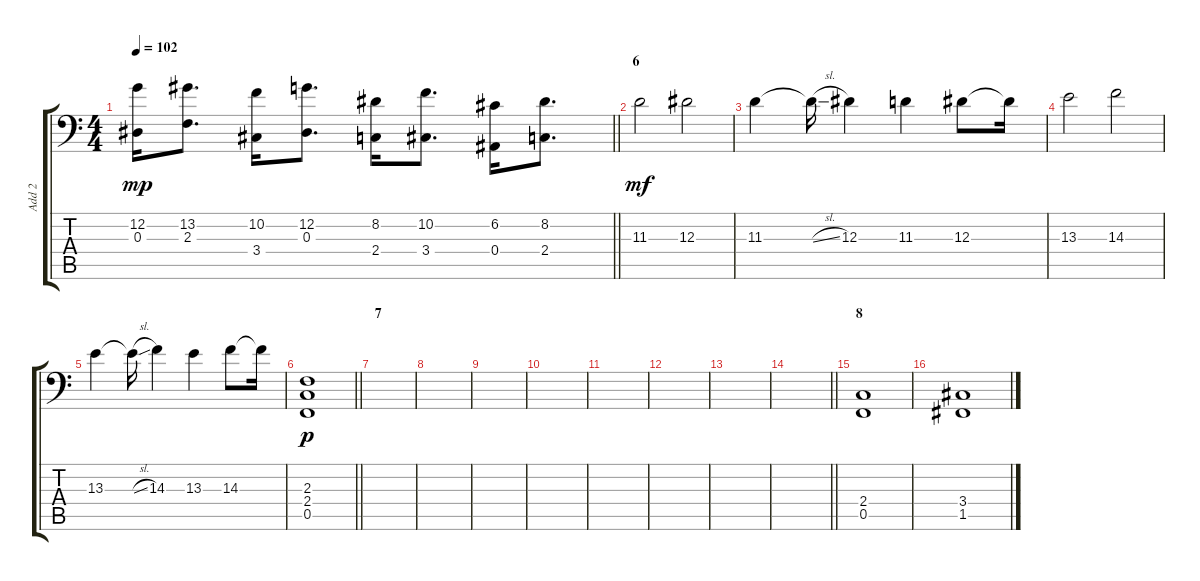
\track ("Add 2" "Add 2") {instrument choiraahs}
\staff {score tabs}
\tuning (C4 G3 Eb3 Bb2 F2 Bb1) {hide}
\ts (4 4)
\tempo 102
\clef f4
\barLineRight lightlight
\ks c
(12.2 0.3).16{dy mp} (13.2 2.3).8{d} (10.2 3.4).16 (12.2 0.3).8{d} (8.2 2.4).16 (10.2 3.4).8{d} (6.2 0.4).16 (8.2 2.4).8{d} |
\section ("" "6")
11.3.2{dy mf} 12.3.2 |
11.3.4 11.3{sl t}.16 12.3.4 11.3.4 12.3.8 12.3{t}.16 |
13.3.2 14.3.2 |
13.3.4 13.3{sl t}.16 14.3.4 13.3.4 14.3.8 14.3{t}.16 |
\barLineRight lightlight
(2.3 2.4 0.5).1{dy p} |
\section ("" "7")
|
|
|
|
|
|
|
\barLineRight lightlight
|
\section ("" "8")
(2.4 0.5).1 |
(3.4 1.5).1
